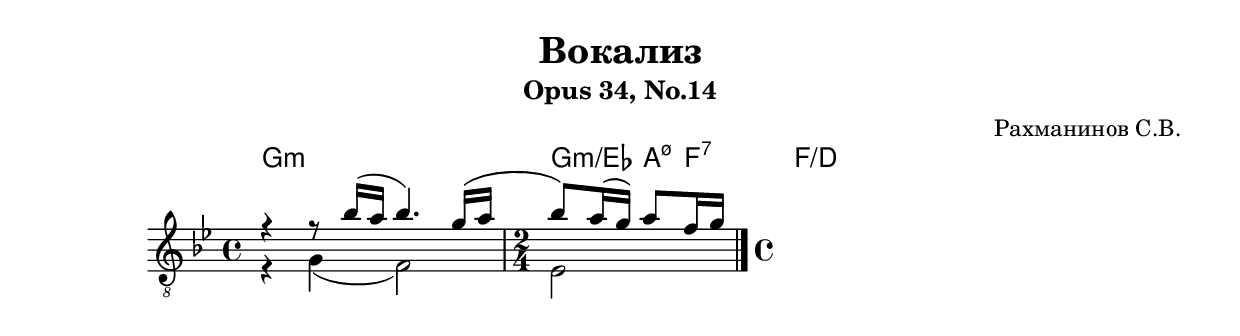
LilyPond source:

\version "2.16.2"

\header{
	title = "Вокализ"
	subtitle = "Opus 34, No.14"
	composer = "Рахманинов С.В."
}

%******************************************************************************************
%  В оригинале для сопрано с оркестром это Cis moll, и диапазон там от Cis' до Cis'''
%******************************************************************************************

VI = {
	\relative c'''{r4 r8 bes16 (a bes4.)  g16 \(a | \time 2/4 bes8 \) a16 (g) a8 f16 g | \time 4/4 }
}

BI = {
	r4 g4 (f 2) | es2 |
}


HrmI = \chordmode{
	g1:m | g4:m/es a8:m7.5- f8:7 | f2/d 
}


<<
	\new ChordNames{
		\HrmI
	}
	
	\new Staff{
		\clef "treble_8"
		\time 4/4
		\key g \minor
		<<{\transpose c''' c''{
			% \mark "Lentamente, molto cantabile"
			\VI 
		}}\\{
			\BI 
		}>>
		\bar "|."
	}

>>